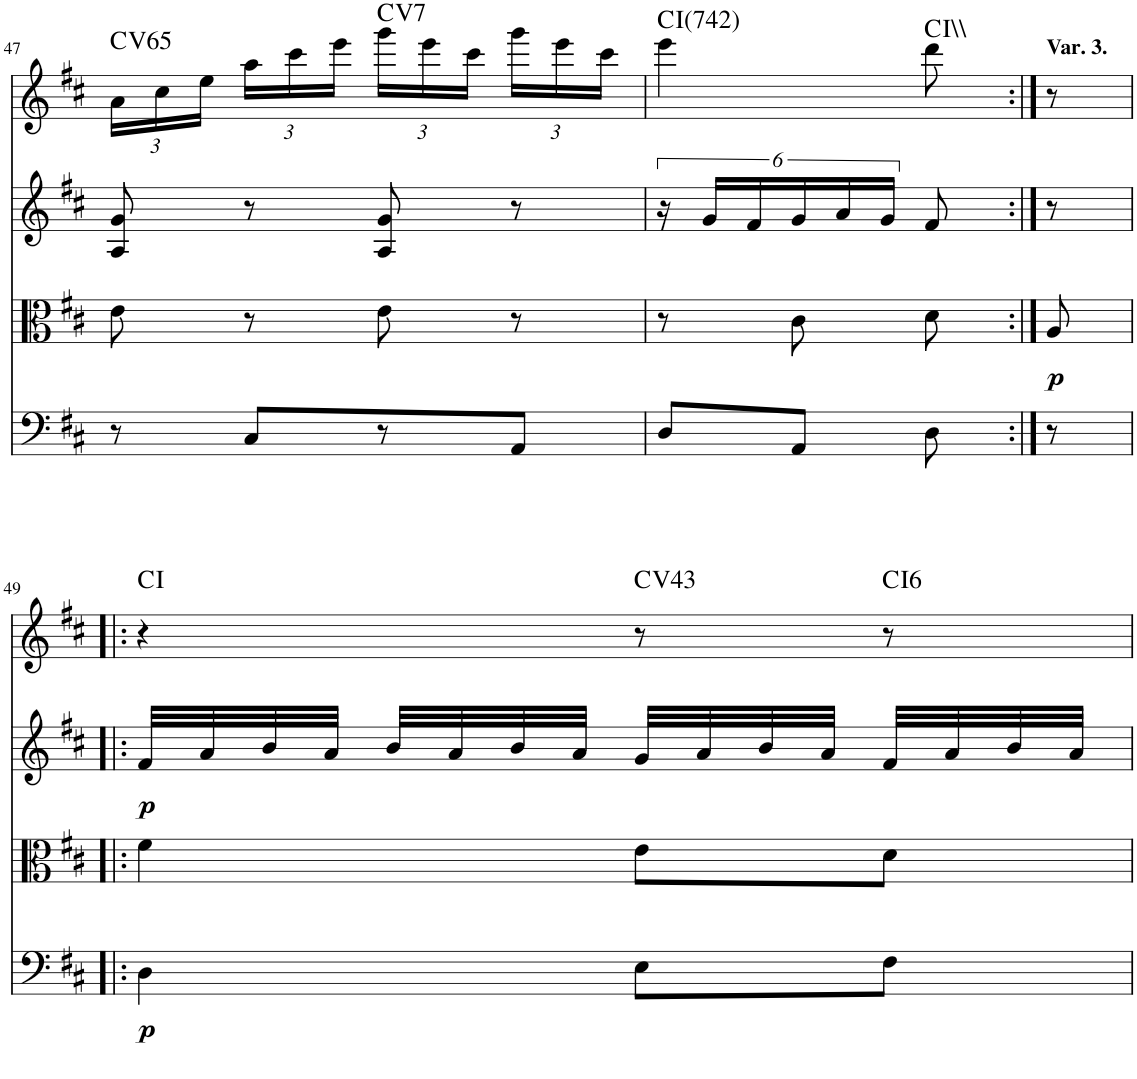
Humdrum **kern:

**kern	**dynam	**kern	**dynam	**kern	**dynam	**kern	**harte
*part4	*part4	*part3	*part3	*part2	*part2	*part1	*part1
*staff4	*staff4	*staff3	*staff3	*staff2	*staff2	*staff1	*
*I"Violoncello	*	*I"Viola	*	*I"Violin 2	*	*I"Violin 1	*
*I'Vc	*	*I'Vla	*	*I'Vln	*	*I'Vln	*
!!LO:PB:g=z
*clefF4	*	*clefC3	*	*clefG2	*	*clefG2	*
*k[f#c#]	*	*k[f#c#]	*	*k[f#c#]	*	*k[f#c#]	*
*D:	*	*D:	*	*D:	*	*D:	*
*M2/4	*	*M2/4	*	*M2/4	*	*M2/4	*
*	*	*	*	*	*	*Xbrackettup	*
=47	=47	=47	=47	=47	=47	=47	=47
!	!	!	!	!	!	!	!LO:H:kt=65
8r	.	8e\	.	8A/ 8g/	.	24a\LL	C:maj
.	.	.	.	.	.	24cc#\	.
.	.	.	.	.	.	24ee\JJ	.
8C#/L	.	8r	.	8r	.	24aa\LL	.
.	.	.	.	.	.	24ccc#\	.
.	.	.	.	.	.	24eee\JJ	.
!	!	!	!	!	!	!	!LO:H:kt=7
8r	.	8e\	.	8A/ 8g/	.	24ggg\LL	C:7
.	.	.	.	.	.	24eee\	.
.	.	.	.	.	.	24ccc#\JJ	.
8AA/J	.	8r	.	8r	.	24ggg\LL	.
.	.	.	.	.	.	24eee\	.
.	.	.	.	.	.	24ccc#\JJ	.
=48	=48	=48	=48	=48	=48	=48	=48
!	!	!	!	!	!	!	!LO:H:kt=742
8D/L	.	8r	.	24r	.	4eee\	C:maj
.	.	.	.	24g/LL	.	.	.
.	.	.	.	24f#/	.	.	.
8AA/J	.	8c#\	.	24g/	.	.	.
.	.	.	.	24a/	.	.	.
.	.	.	.	24g/JJ	.	.	.
8D\	.	8d\	.	8f#/	.	8ddd\	C:maj
=48X6:|!	=48X6:|!	=48X6:|!	=48X6:|!	=48X6:|!	=48X6:|!	=48X6:|!	=48X6:|!
!	!	!	!	!	!	!LO:TX:a:B:t=Var. 3.	!
!	!	!	!LO:DY:b	!	!	!	!
8r	.	8A/	p	8r	.	8r	.
!!LO:LB:g=z
=49!|:	=49!|:	=49!|:	=49!|:	=49!|:	=49!|:	=49!|:	=49!|:
!	!LO:DY:b	!	!	!	!LO:DY:b	!	!
4D\	p	4f#\	.	32f#/LLL	p	4r	C:maj
.	.	.	.	32a/	.	.	.
.	.	.	.	32b/	.	.	.
.	.	.	.	32a/JJJ	.	.	.
.	.	.	.	32b/LLL	.	.	.
.	.	.	.	32a/	.	.	.
.	.	.	.	32b/	.	.	.
.	.	.	.	32a/JJJ	.	.	.
!	!	!	!	!	!	!	!LO:H:kt=43
8E\L	.	8e\L	.	32g/LLL	.	8r	C:maj
.	.	.	.	32a/	.	.	.
.	.	.	.	32b/	.	.	.
.	.	.	.	32a/JJJ	.	.	.
!	!	!	!	!	!	!	!LO:H:kt=6
8F#\J	.	8d\J	.	32f#/LLL	.	8r	C:maj6
.	.	.	.	32a/	.	.	.
.	.	.	.	32b/	.	.	.
.	.	.	.	32a/JJJ	.	.	.
=	=	=	=	=	=	=	=
*-	*-	*-	*-	*-	*-	*-	*-
